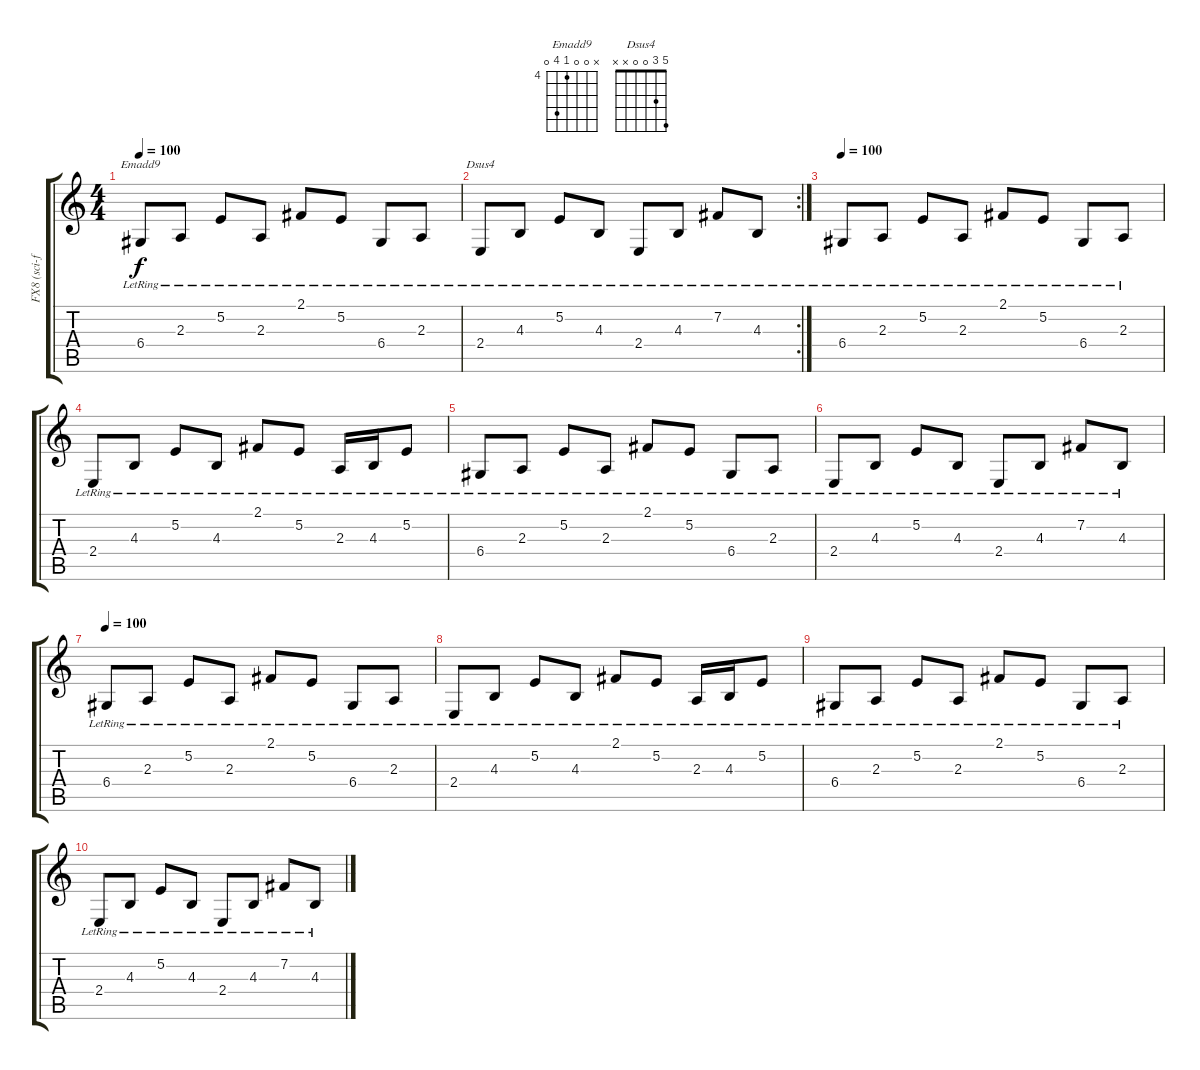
\track ("FX8 (sci-fi)" "FX8 (sci-f") {instrument fx8scifi}
\staff {score tabs}
\tuning (E4 B3 G3 D3 A2 E2) {hide}
\chord ("Emadd9" x 0 0 4 7 0) {firstfret 4}
\chord ("Dsus4" 5 3 0 0 x x)
\ts (4 4)
\tempo 100
\clef g2
\ks c
6.4{lr}.8{ch "Emadd9" dy f} 2.3{lr}.8 5.2{lr}.8 2.3{lr}.8 2.1{lr}.8 5.2{lr}.8 6.4{lr}.8 2.3{lr}.8 |
\rc 2
2.4{lr}.8{ch "Dsus4"} 4.3{lr}.8 5.2{lr}.8 4.3{lr}.8 2.4{lr}.8 4.3{lr}.8 7.2{lr}.8 4.3{lr}.8 |
\tempo 100
6.4{lr}.8{volume 7 balance 8} 2.3{lr}.8 5.2{lr}.8 2.3{lr}.8 2.1{lr}.8 5.2{lr}.8 6.4{lr}.8 2.3{lr}.8 |
2.4{lr}.8 4.3{lr}.8 5.2{lr}.8 4.3{lr}.8 2.1{lr}.8 5.2{lr}.8 2.3{lr}.16 4.3{lr}.16 5.2{lr}.8 |
6.4{lr}.8 2.3{lr}.8 5.2{lr}.8 2.3{lr}.8 2.1{lr}.8 5.2{lr}.8 6.4{lr}.8 2.3{lr}.8 |
2.4{lr}.8 4.3{lr}.8 5.2{lr}.8 4.3{lr}.8 2.4{lr}.8 4.3{lr}.8 7.2{lr}.8 4.3{lr}.8 |
\tempo 100
6.4{lr}.8{volume 0 balance 8} 2.3{lr}.8 5.2{lr}.8 2.3{lr}.8 2.1{lr}.8 5.2{lr}.8 6.4{lr}.8 2.3{lr}.8 |
2.4{lr}.8 4.3{lr}.8 5.2{lr}.8 4.3{lr}.8 2.1{lr}.8 5.2{lr}.8 2.3{lr}.16 4.3{lr}.16 5.2{lr}.8 |
6.4{lr}.8 2.3{lr}.8 5.2{lr}.8 2.3{lr}.8 2.1{lr}.8 5.2{lr}.8 6.4{lr}.8 2.3{lr}.8 |
2.4{lr}.8 4.3{lr}.8 5.2{lr}.8 4.3{lr}.8 2.4{lr}.8 4.3{lr}.8 7.2{lr}.8 4.3{lr}.8
